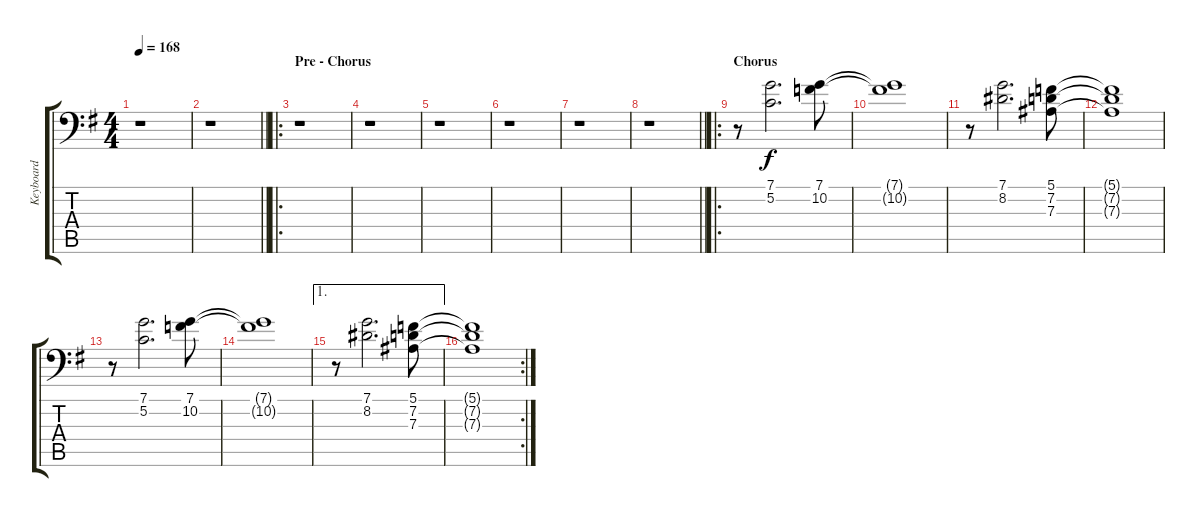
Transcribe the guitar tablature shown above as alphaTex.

\track ("Keyboard" "Keyboard") {instrument pad2warm}
\staff {score tabs}
\tuning (C4 G3 Eb3 Bb2 F2 Bb1) {hide}
\ts (4 4)
\tempo 168
\clef f4
\ks g
r.1{dy f} |
\barLineRight lightlight
r.1 |
\ro
\section ("" "Pre - Chorus")
r.1 |
r.1 |
r.1 |
r.1 |
r.1 |
\barLineRight lightlight
r.1 |
\ro
\section ("" "Chorus")
r.8 (7.1 5.2).2{d} (7.1 10.2).8 |
(7.1{t} 10.2{t}).1 |
r.8 (7.1 8.2).2{d} (5.1 7.2 7.3).8 |
(5.1{t} 7.2{t} 7.3{t}).1 |
r.8 (7.1 5.2).2{d} (7.1 10.2).8 |
(7.1{t} 10.2{t}).1 |
\ae 1
r.8 (7.1 8.2).2{d} (5.1 7.2 7.3).8 |
\rc 2
(5.1{t} 7.2{t} 7.3{t}).1
